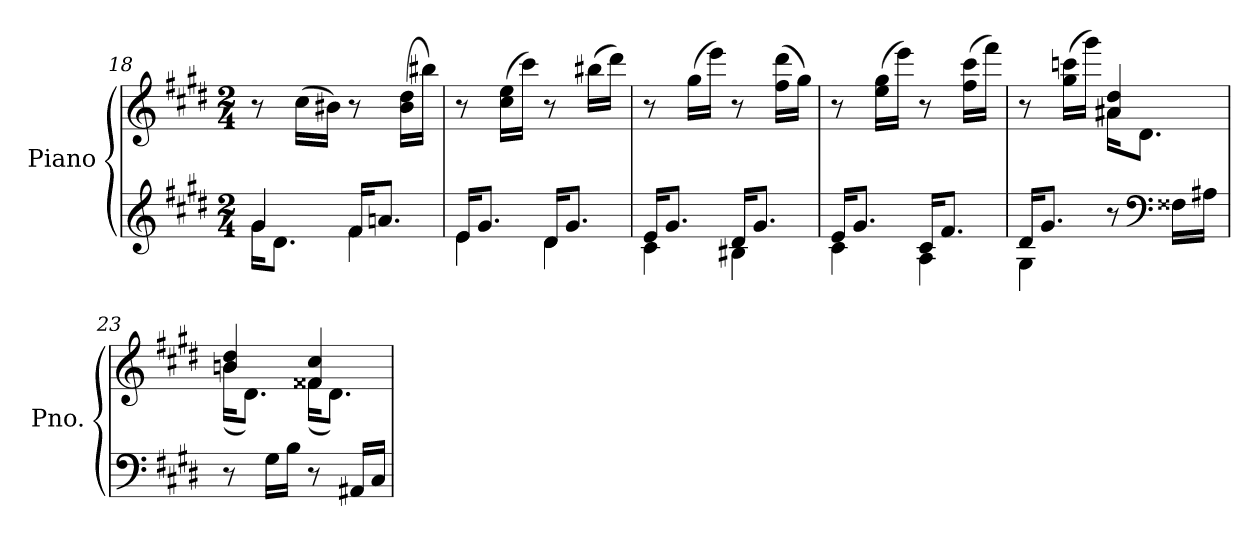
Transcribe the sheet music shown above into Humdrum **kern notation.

**kern	**kern	**dynam
*part1	*part1	*part1
*staff2	*staff1	*staff1/2
*I"Piano	*	*
*I'Pno.	*	*
*clefG2	*clefG2	*
*k[f#c#g#d#]	*k[f#c#g#d#]	*
*M2/4	*M2/4	*
=18	=18	=18
*^	*	*
4g#/	16g#\KL	8r	.
.	8.d#\J	.	.
.	.	(>16cc#\LL	.
.	.	16b#X\JJ)	.
16f#/KL	4f#\	8r	.
8.an/J	.	.	.
.	.	(>16b#\ 16dd#\LL	.
.	.	16bb#X\JJ)	.
=19	=19	=19	=19
16e/KL	4e\	8r	.
!	!	!	!LO:DY:b=2
8.g#/J	.	.	other-dynamics
.	.	(>16cc#\ 16ee\LL	.
.	.	16ccc#\JJ)	.
16d#/KL	4d#\	8r	.
8.g#/J	.	.	.
.	.	(>16bb#X\LL	.
.	.	16ddd#\JJ)	.
=20	=20	=20	=20
16e/KL	4c#\	8r	.
8.g#/J	.	.	.
.	.	(>16gg#\LL	.
.	.	16eee\JJ)	.
16d#/KL	4B#X\	8r	.
8.g#/J	.	.	.
.	.	(>16ff#\ 16ddd#\LL	.
.	.	16gg#\JJ)	.
!!LO:LB:g=z
=21	=21	=21	=21
16e/KL	4c#\	8r	.
8.g#/J	.	.	.
.	.	(>16ee\ 16gg#\LL	.
.	.	16eee\JJ)	.
16c#/KL	4A\	8r	.
8.f#/J	.	.	.
.	.	(>16ff#\ 16ccc#\LL	.
.	.	16fff#\JJ)	.
!!LO:LB:g=z
=22	=22	=22	=22
*	*	*^	*
16d#/KL	4G#\	8r	4ryy	.
8.g#/J	.	.	.	.
.	.	(>16gg#\ 16cccn\LL	.	.
.	.	16ggg#\JJ)	.	.
!	!	!	!	!LO:DY:b
8r	4ryy	4a#X/ 4dd#/	16a#\KL	other-dynamics
.	.	.	8.d#\J	.
*clefF4	*	*	*	*
16F##X\LL	.	.	.	.
16A#X\JJ	.	.	.	.
*v	*v	*	*	*
=23	=23	=23	=23
!	!	!	!LO:DY:a
8r	4bn/ 4dd#/	(<16b\KL	other-dynamics
.	.	8.d#\J)	.
16G#\LL	.	.	.
16B\JJ	.	.	.
8r	4f##X/ 4cc#/	(<16f##\KL	.
.	.	8.d#\J)	.
16AA#X/LL	.	.	.
16C#/JJ	.	.	.
*	*v	*v	*
=	=	=
*-	*-	*-
